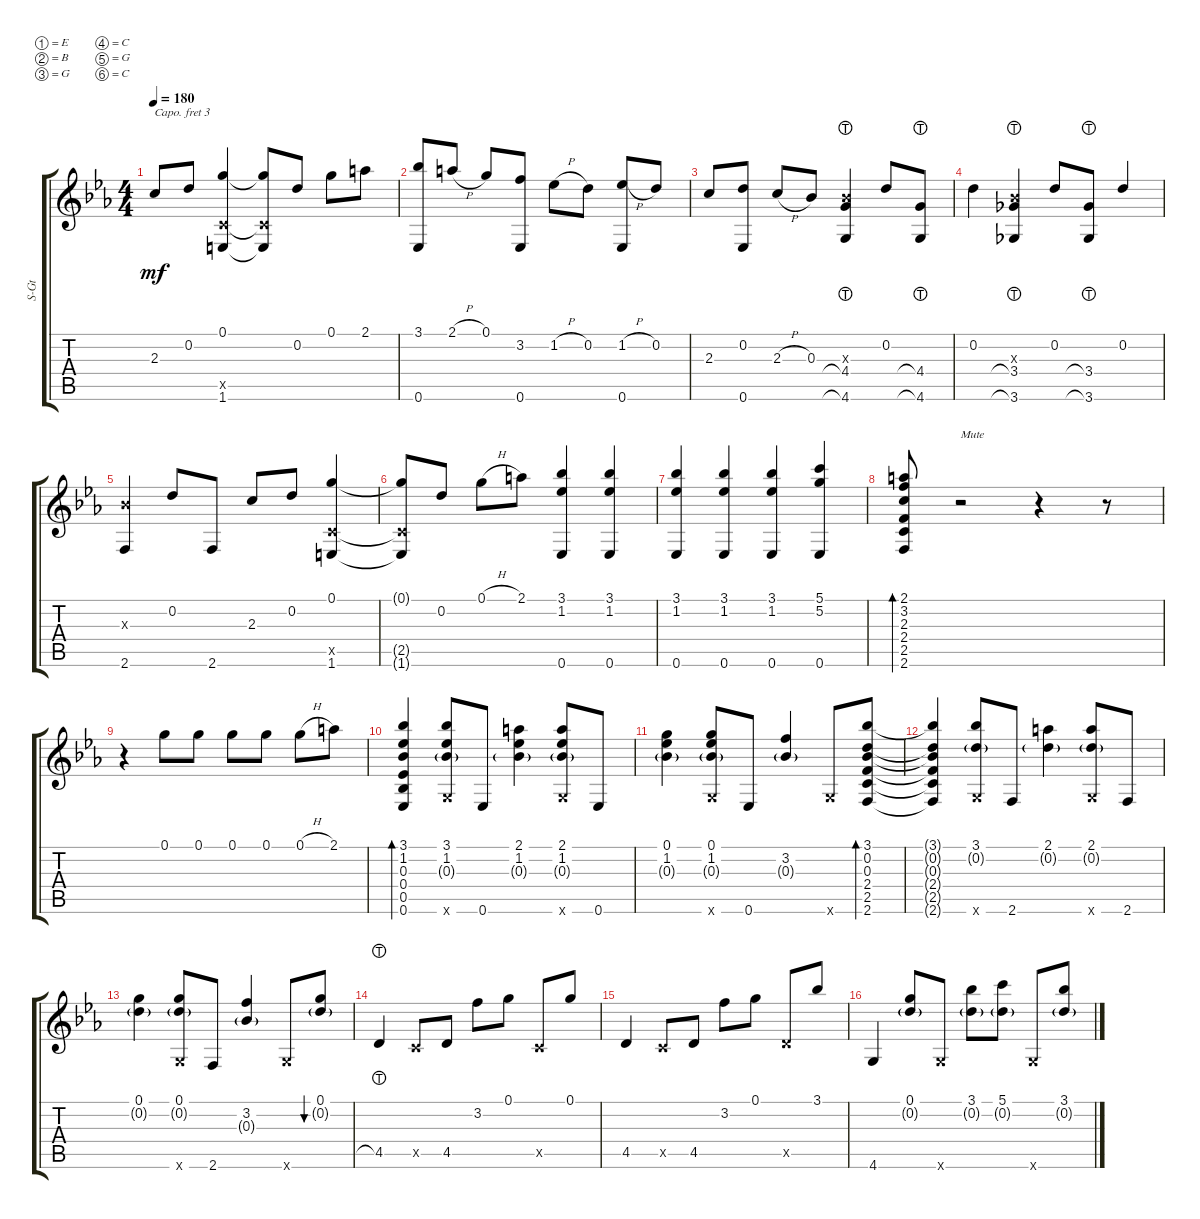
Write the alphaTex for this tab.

\defaultSystemsLayout 4
\bracketExtendMode groupsimilarinstruments
\otherSystemsTrackNameOrientation horizontal
\track ("Steel Guitar" "S-Gt") {instrument acousticguitarsteel}
\staff {score tabs}
\capo 3
\tuning (E4 B3 G3 C3 G2 C2)
\ts (4 4)
\tempo 180
\clef g2
\ks eb
2.3{acc forcenatural}.8{dy mf beam Up} 0.2{acc forcenatural}.8{beam Up} (0.1{acc forcenatural} 1.6{acc #} 2.5{x acc forcenatural}).4{beam Up} (0.1{t acc forcenatural} 1.6{t acc #} 2.5{x t acc forcenatural}).8{beam Up} 0.2{acc forcenatural}.8{beam Up} 0.1{acc forcenatural}.8{beam Down} 2.1{acc #}.8{beam Down} |
(3.1{acc forcenatural} 0.6{acc forcenatural}).8{beam Up} 2.1{h acc #}.8{beam Up} 0.1{acc forcenatural}.8{beam Up} (3.2{acc forcenatural} 0.6{acc forcenatural}).8{beam Up} 1.2{h acc forcenatural}.8{beam Down} 0.2{acc forcenatural}.8{beam Down} (1.2{h acc forcenatural} 0.6{acc forcenatural}).8{beam Up} 0.2{acc forcenatural}.8{beam Up} |
2.3{acc forcenatural}.8{beam Up} (0.2{acc forcenatural} 0.6{acc forcenatural}).8{beam Up} 2.3{h acc forcenatural}.8{beam Up} 0.3{acc forcenatural}.8{beam Up} (0.3{x acc forcenatural} 4.4{lht acc forcenatural} 4.6{lht acc forcenatural}).4{beam Up} 0.2{acc forcenatural}.8{beam Up} (4.4{lht acc forcenatural} 4.6{lht acc forcenatural}).8{beam Up} |
0.2{acc forcenatural}.4{beam Down} (3.6{lht acc b} 3.4{lht acc b} 0.3{x acc forcenatural}).4{beam Up} 0.2{acc forcenatural}.8{beam Up} (3.6{lht acc b} 3.4{lht acc b}).8{beam Up} 0.2{acc forcenatural}.4{beam Up} |
(2.6{acc forcenatural} 0.3{x acc forcenatural}).4{beam Up} 0.2{acc forcenatural}.8{beam Up} 2.6{acc forcenatural}.8{beam Up} 2.3{acc forcenatural}.8{beam Up} 0.2{acc forcenatural}.8{beam Up} (0.1{acc forcenatural} 1.6{acc #} 2.5{x acc forcenatural}).4{beam Up} |
(0.1{t acc forcenatural} 1.6{t acc #} 2.5{x t acc forcenatural}).8{beam Up} 0.2{acc forcenatural}.8{beam Up} 0.1{h acc forcenatural}.8{beam Down} 2.1{acc #}.8{beam Down} (3.1{acc forcenatural} 1.2{acc forcenatural} 0.6{acc forcenatural}).4{beam Up} (3.1{acc forcenatural} 1.2{acc forcenatural} 0.6{acc forcenatural}).4{beam Up} |
(3.1{acc forcenatural} 1.2{acc forcenatural} 0.6{acc forcenatural}).4{beam Up} (0.6{acc forcenatural} 3.1{acc forcenatural} 1.2{acc forcenatural}).4{beam Up} (1.2{acc forcenatural} 3.1{acc forcenatural} 0.6{acc forcenatural}).4{beam Up} (0.6{acc forcenatural} 5.2{acc forcenatural} 5.1{acc forcenatural}).4{beam Up} |
(2.1{acc #} 3.2{acc forcenatural} 2.3{acc forcenatural} 2.4{acc forcenatural} 2.5{acc forcenatural} 2.6{acc forcenatural}).8{bd 36 beam Up} r.2{txt "Mute" beam Up} r.4{beam Up} r.8{beam Up} |
r.4{beam Down} 0.1{acc forcenatural}.8{beam Down} 0.1{acc forcenatural}.8{beam Down} 0.1{acc forcenatural}.8{beam Down} 0.1{acc forcenatural}.8{beam Down} 0.1{h acc forcenatural}.8{beam Down} 2.1{acc #}.8{beam Down} |
(3.1{acc forcenatural} 1.2{acc forcenatural} 0.3{acc forcenatural} 0.4{acc forcenatural} 0.5{acc forcenatural} 0.6{acc forcenatural}).4{bd 36 beam Up} (3.1{acc forcenatural} 1.2{acc forcenatural} 0.3{g acc forcenatural} 4.6{x acc forcenatural}).8{beam Up} 0.6{acc forcenatural}.8{beam Up} (2.1{acc #} 1.2{acc forcenatural} 0.3{g acc forcenatural}).4{beam Down} (0.3{g acc forcenatural} 1.2{acc forcenatural} 2.1{acc #} 4.6{x acc forcenatural}).8{beam Up} 0.6{acc forcenatural}.8{beam Up} |
(0.1{acc forcenatural} 1.2{acc forcenatural} 0.3{g acc forcenatural}).4{beam Down} (0.3{g acc forcenatural} 1.2{acc forcenatural} 0.1{acc forcenatural} 4.6{x acc forcenatural}).8{beam Up} 0.6{acc forcenatural}.8{beam Up} (3.2{acc forcenatural} 0.3{g acc forcenatural}).4{beam Up} 4.6{x acc forcenatural}.8{beam Up} (2.6{acc forcenatural} 2.5{acc forcenatural} 2.4{acc forcenatural} 0.3{acc forcenatural} 0.2{acc forcenatural} 3.1{acc forcenatural}).8{bd 37 beam Up} |
(2.6{t acc forcenatural} 2.5{t acc forcenatural} 2.4{t acc forcenatural} 0.3{t acc forcenatural} 0.2{t acc forcenatural} 3.1{t acc forcenatural}).4{beam Up} (3.1{acc forcenatural} 0.2{g acc forcenatural} 4.6{x acc forcenatural}).8{beam Up} 2.6{acc forcenatural}.8{beam Up} (2.1{acc #} 0.2{g acc forcenatural}).4{beam Down} (2.1{acc #} 0.2{g acc forcenatural} 4.6{x acc forcenatural}).8{beam Up} 2.6{acc forcenatural}.8{beam Up} |
(0.1{acc forcenatural} 0.2{g acc forcenatural}).4{beam Down} (0.2{g acc forcenatural} 0.1{acc forcenatural} 4.6{x acc forcenatural}).8{beam Up} 2.6{acc forcenatural}.8{beam Up} (3.2{acc forcenatural} 0.3{g acc forcenatural}).4{beam Up} 4.6{x acc forcenatural}.8{beam Up} (0.1{acc forcenatural} 0.2{g acc forcenatural}).8{bu 37 beam Up} |
4.5{lht acc forcenatural}.4{beam Up} 2.5{x acc forcenatural}.8{beam Up} 4.5{acc forcenatural}.8{beam Up} 3.2{acc forcenatural}.8{beam Down} 0.1{acc forcenatural}.8{beam Down} 2.5{x acc forcenatural}.8{beam Up} 0.1{acc forcenatural}.8{beam Up} |
4.5{acc forcenatural}.4{beam Up} 2.5{x acc forcenatural}.8{beam Up} 4.5{acc forcenatural}.8{beam Up} 3.2{acc forcenatural}.8{beam Down} 0.1{acc forcenatural}.8{beam Down} 4.5{x acc forcenatural}.8{beam Up} 3.1{acc forcenatural}.8{beam Up} |
4.6{acc forcenatural}.4{beam Up} (0.1{acc forcenatural} 0.2{g acc forcenatural}).8{beam Up} 4.6{x acc forcenatural}.8{beam Up} (3.1{acc forcenatural} 0.2{g acc forcenatural}).8{beam Down} (5.1{acc forcenatural} 0.2{g acc forcenatural}).8{beam Down} 4.6{x acc forcenatural}.8{beam Up} (3.1{acc forcenatural} 0.2{g acc forcenatural}).8{beam Up}
